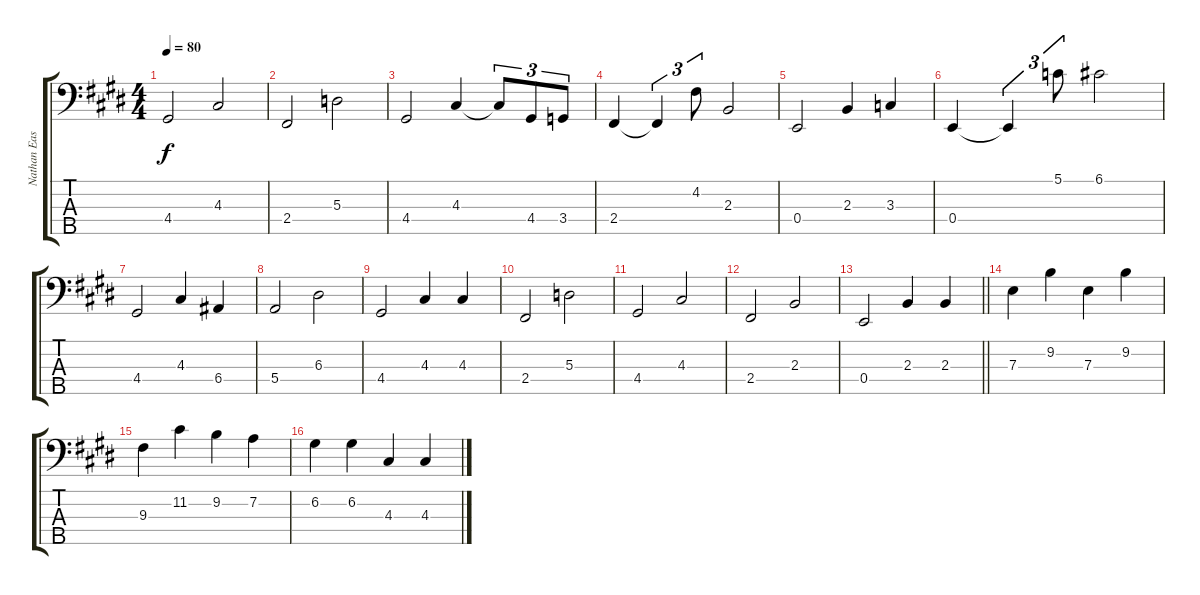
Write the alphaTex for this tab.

\track ("Nathan East Bass" "Nathan Eas") {instrument electricbassfinger}
\staff {score tabs}
\tuning (G2 D2 A1 E1 B0) {hide}
\ts (4 4)
\tempo 80
\clef f4
\ks e
4.4.2{dy f} 4.3.2 |
2.4.2 5.3.2 |
4.4.2 4.3.4 4.3{t}.8{tu (3 2)} 4.4.8{tu (3 2)} 3.4.8{tu (3 2)} |
2.4.4 2.4{t}.4{tu (3 2)} 4.2.8{tu (3 2)} 2.3.2 |
0.4.2 2.3.4 3.3.4 |
0.4.4 0.4{t}.4{tu (3 2)} 5.1.8{tu (3 2)} 6.1.2 |
4.4.2 4.3.4 6.4.4 |
5.4.2 6.3.2 |
4.4.2 4.3.4 4.3.4 |
2.4.2 5.3.2 |
4.4.2 4.3.2 |
2.4.2 2.3.2 |
\barLineRight lightlight
0.4.2 2.3.4 2.3.4 |
7.3.4 9.2.4 7.3.4 9.2.4 |
9.3.4 11.2.4 9.2.4 7.2.4 |
6.2.4 6.2.4 4.3.4 4.3.4
